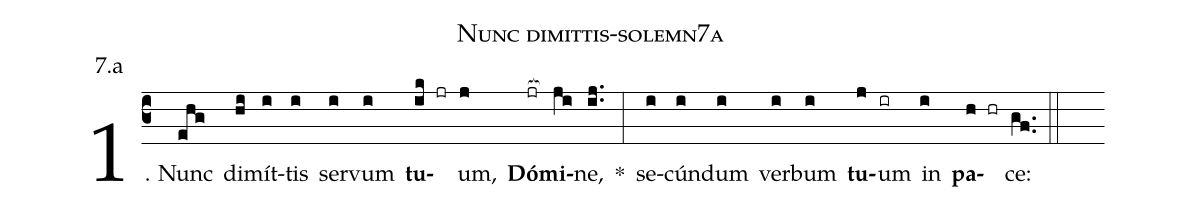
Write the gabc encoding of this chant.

name: Nunc dimittis-solemn7a;
annotation: 7.a;
%%
(c3)1. Nunc(ehg) di(hi)mít(i)tis(i) ser(i)vum(i) <b>tu</b>(ik jr)um,(j) <b>Dó</b>(jr[ocb:1{])<b>mi</b>(ji[ocb:0}])ne,(ij..) *(:) se(i)cún(i)dum(i) ver(i)bum(i) <b>tu</b>(j)um(ir) in(i) <b>pa</b>(h hr)ce:(gf..) (::)
